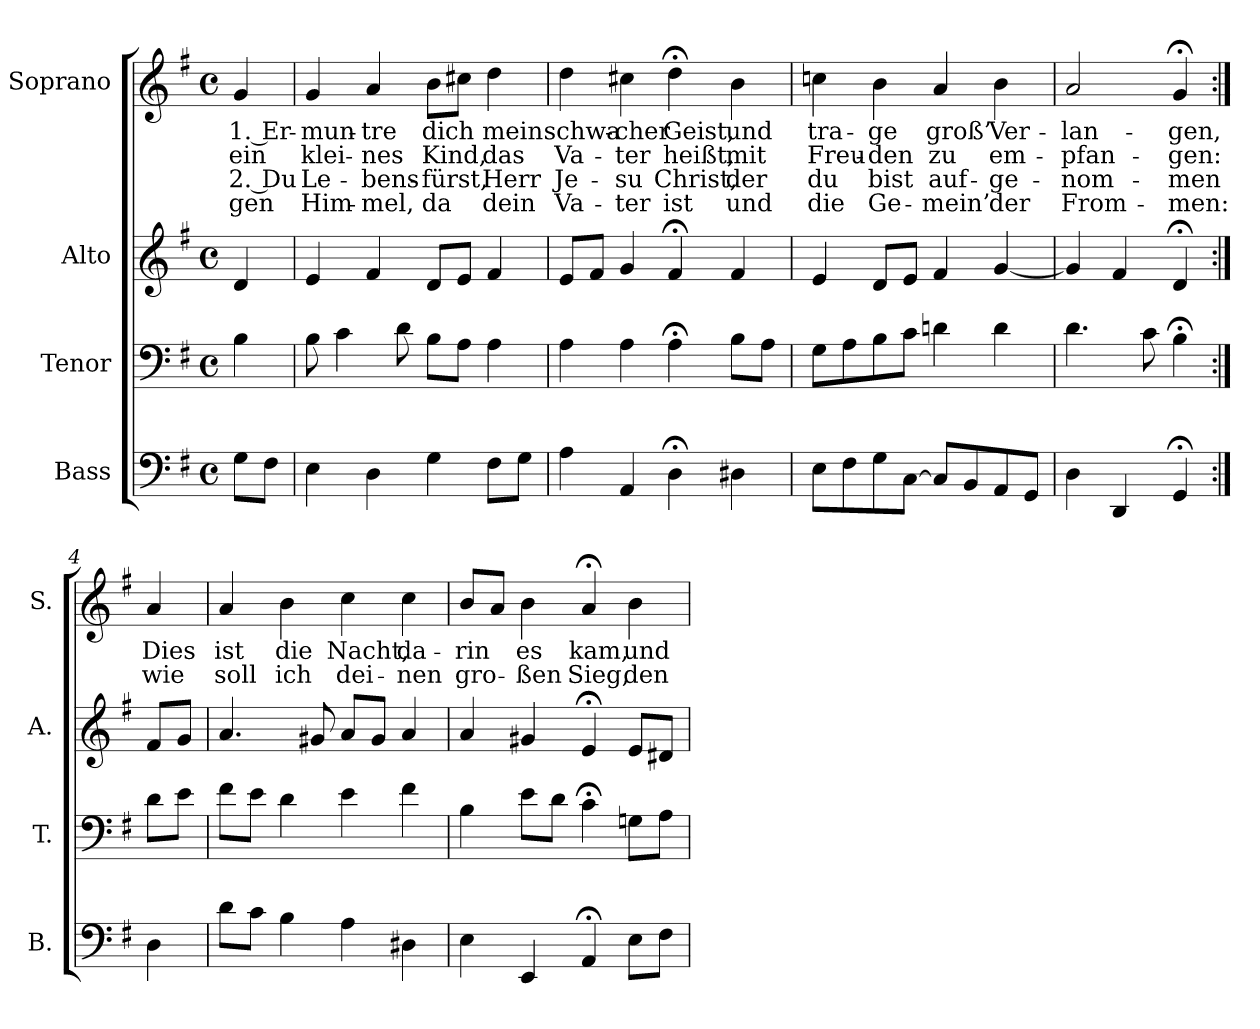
**kern	**kern	**kern	**kern	**text	**text	**text	**text
*part4	*part3	*part2	*part1	*part1	*part1	*part1	*part1
*staff4	*staff3	*staff2	*staff1	*staff1	*staff1	*staff1	*staff1
*I"Bass	*I"Tenor	*I"Alto	*I"Soprano	*	*	*	*
*I'B.	*I'T.	*I'A.	*I'S.	*	*	*	*
*clefF4	*clefF4	*clefG2	*clefG2	*	*	*	*
*k[f#]	*k[f#]	*k[f#]	*k[f#]	*	*	*	*
*G:	*G:	*G:	*G:	*	*	*	*
*M4/4	*M4/4	*M4/4	*M4/4	*	*	*	*
*met(c)	*met(c)	*met(c)	*met(c)	*	*	*	*
=	=	=	=	=	=	=	=
8G\L	4B\	4d/	4g/	1. Er-	ein	2. Du	gen
8F#\J	.	.	.	.	.	.	.
=1	=1	=1	=1	=1	=1	=1	=1
4E\	8B\	4e/	4g/	-mun-	klei-	Le-	Him-
.	4c\	.	.	.	.	.	.
4D\	.	4f#/	4a/	-tre	-nes	-bens-	-mel,
.	8d\	.	.	.	.	.	.
4G\	8B\L	8d/L	8b\L	dich	Kind,	-fürst,	da
.	8A\J	8e/J	8cc#X\J	.	.	.	.
8F#\L	4A\	4f#/	4dd\	mein	das	Herr	dein
8G\J	.	.	.	.	.	.	.
=2	=2	=2	=2	=2	=2	=2	=2
4A\	4A\	8e/L	4dd\	schwa-	Va-	Je-	Va-
.	.	8f#/J	.	.	.	.	.
4AA/	4A\	4g/	4cc#X\	-cher	-ter	-su	-ter
4D;<\	4A;<\	4f#;</	4dd;<\	Geist,	heißt,	Christ,	ist
4D#X\	8B\L	4f#/	4b\	und	mit	der	und
.	8A\J	.	.	.	.	.	.
=3	=3	=3	=3	=3	=3	=3	=3
8E\L	8G\L	4e/	4ccn\	tra-	Freu-	du	die
8F#\	8A\	.	.	.	.	.	.
8G\	8B\	8d/L	4b\	-ge	-den	bist	Ge-
[8C\J	8c\J	8e/J	.	.	.	.	.
8C/L]	4dn\	4f#/	4a/	groß’	zu	auf-	-mein’
8BB/	.	.	.	.	.	.	.
8AA/	4d\	[4g/	4b\	Ver-	em-	-ge-	der
8GG/J	.	.	.	.	.	.	.
=4	=4	=4	=4	=4	=4	=4	=4
4D\	4.d\	4g/]	2a/	-lan-	-pfan-	-nom-	From-
4DD/	.	4f#/	.	.	.	.	.
.	8c\	.	.	.	.	.	.
4GG;</	4B;<\	4d;</	4g;</	-gen,	-gen:	-men	-men:
!!LO:LB:g=z
=4a:|!	=4a:|!	=4a:|!	=4a:|!	=4a:|!	=4a:|!	=4a:|!	=4a:|!
4D\	8d\L	8f#/L	4a/	Dies	wie	.	.
.	8e\J	8g/J	.	.	.	.	.
=5	=5	=5	=5	=5	=5	=5	=5
8d\L	8f#\L	4.a/	4a/	ist	soll	.	.
8c\J	8e\J	.	.	.	.	.	.
4B\	4d\	.	4b\	die	ich	.	.
.	.	8g#X/	.	.	.	.	.
4A\	4e\	8a/L	4cc\	Nacht,	dei-	.	.
.	.	8g#/J	.	.	.	.	.
4D#X\	4f#\	4a/	4cc\	da-	-nen	.	.
=6	=6	=6	=6	=6	=6	=6	=6
4E\	4B\	4a/	8b/L	-rin	gro-	.	.
.	.	.	8a/J	.	.	.	.
4EE/	8e\L	4g#X/	4b\	es	-ßen	.	.
.	8d\J	.	.	.	.	.	.
4AA;</	4c;<\	4e;</	4a;</	kam,	Sieg,	.	.
8E\L	8Gn\L	8e/L	4b\	und	den	.	.
8F#\J	8A\J	8d#X/J	.	.	.	.	.
=	=	=	=	=	=	=	=
*-	*-	*-	*-	*-	*-	*-	*-
